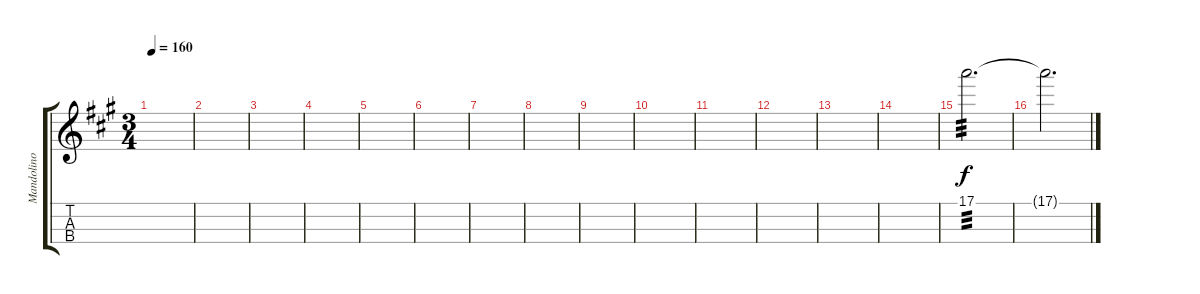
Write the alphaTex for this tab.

\track ("Mandolino" "Mandolino") {instrument acousticguitarsteel}
\staff {score tabs}
\tuning (E4 A3 D3 G2) {hide}
\ts (3 4)
\tempo 160
\clef g2
\ks a
|
|
|
|
|
|
|
|
|
|
|
|
|
|
17.1.2{d tp 3} |
17.1{t}.2{d}
